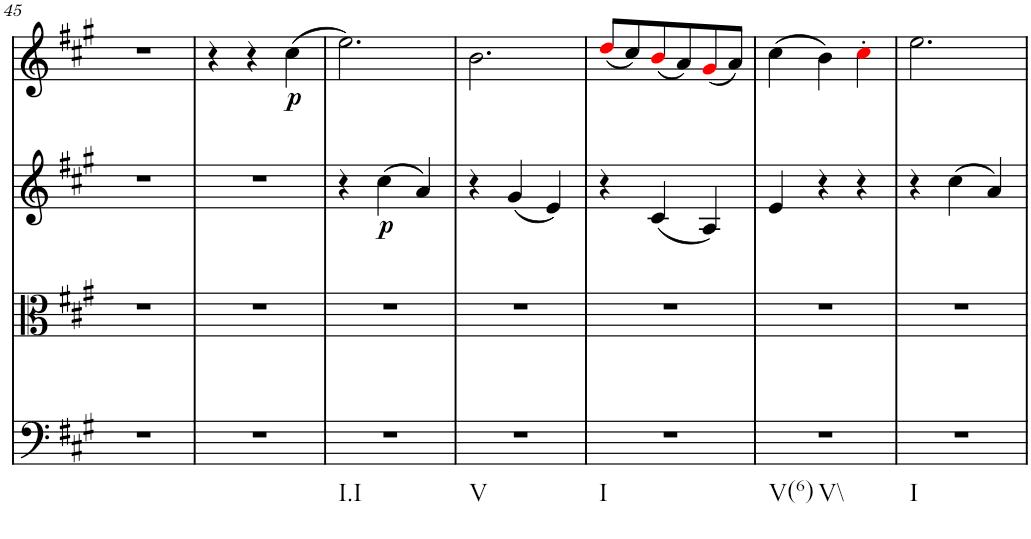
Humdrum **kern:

**kern	**kern	**kern	**dynam	**kern	**dynam
*part4	*part3	*part2	*part2	*part1	*part1
*staff4	*staff3	*staff2	*staff2	*staff1	*staff1
*I"Violoncello	*I"Viola	*I"Violin 2	*	*I"Violin 1	*
*I'Vc	*I'Vla	*I'Vln	*	*I'Vln	*
!!LO:PB:g=z
*clefF4	*clefC3	*clefG2	*	*clefG2	*
*k[f#c#g#]	*k[f#c#g#]	*k[f#c#g#]	*	*k[f#c#g#]	*
*M3/4	*M3/4	*M3/4	*	*M3/4	*
=45	=45	=45	=45	=45	=45
2.r	2.r	2.r	.	2.r	.
=46	=46	=46	=46	=46	=46
2.r	2.r	2.r	.	4r	.
.	.	.	.	4r	.
!	!	!	!	!	!LO:DY:b
.	.	.	.	(4cc#\	p
=47	=47	=47	=47	=47	=47
!LO:TX:b:t=I.I	!	!	!	!	!
2.r	2.r	4r	.	2.ee\)	.
!	!	!	!LO:DY:b	!	!
.	.	(4cc#\	p	.	.
.	.	4a/)	.	.	.
=48	=48	=48	=48	=48	=48
!LO:TX:b:t=V	!	!	!	!	!
2.r	2.r	4r	.	2.b\	.
.	.	(4g#/	.	.	.
.	.	4e/)	.	.	.
=49	=49	=49	=49	=49	=49
!LO:TX:b:t=I	!	!	!	!	!
2.r	2.r	4r	.	(8ddi/L	.
.	.	.	.	8cc#/)	.
.	.	(4c#/	.	(8bi/	.
.	.	.	.	8a/)	.
.	.	4A/)	.	(8g#i/	.
.	.	.	.	8a/J)	.
=50	=50	=50	=50	=50	=50
!LO:TX:b:t=V(6)	!	!	!	!	!
!LO:TX:b:t=V\\	!	!	!	!	!
2.r	2.r	4e/	.	(4cc#\	.
.	.	4r	.	4b\)	.
.	.	4r	.	4cc#'i\	.
=51	=51	=51	=51	=51	=51
!LO:TX:b:t=I	!	!	!	!	!
2.r	2.r	4r	.	2.ee\	.
.	.	(4cc#\	.	.	.
.	.	4a/)	.	.	.
=	=	=	=	=	=
*-	*-	*-	*-	*-	*-
